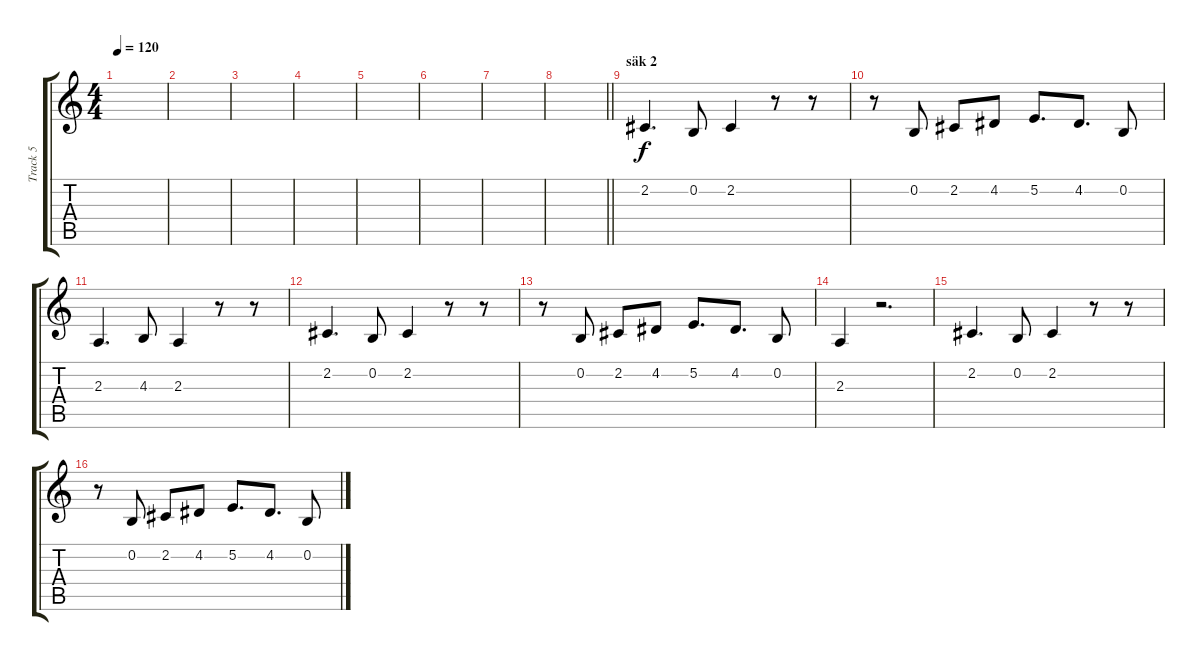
\track ("Track 5" "Track 5") {instrument violin}
\staff {score tabs}
\tuning (E4 B3 G3 D3 A2 E2) {hide}
\ts (4 4)
\tempo 120
\clef g2
\ks c
|
|
|
|
|
|
|
\barLineRight lightlight
|
\section ("" "säk 2")
2.2.4{d} 0.2.8 2.2.4 r.8 r.8 |
r.8 0.2.8 2.2.8 4.2.8 5.2.8{d} 4.2.8{d} 0.2.8 |
2.3.4{d} 4.3.8 2.3.4 r.8 r.8 |
2.2.4{d} 0.2.8 2.2.4 r.8 r.8 |
r.8 0.2.8 2.2.8 4.2.8 5.2.8{d} 4.2.8{d} 0.2.8 |
2.3.4 r.2{d} |
2.2.4{d} 0.2.8 2.2.4 r.8 r.8 |
r.8 0.2.8 2.2.8 4.2.8 5.2.8{d} 4.2.8{d} 0.2.8
